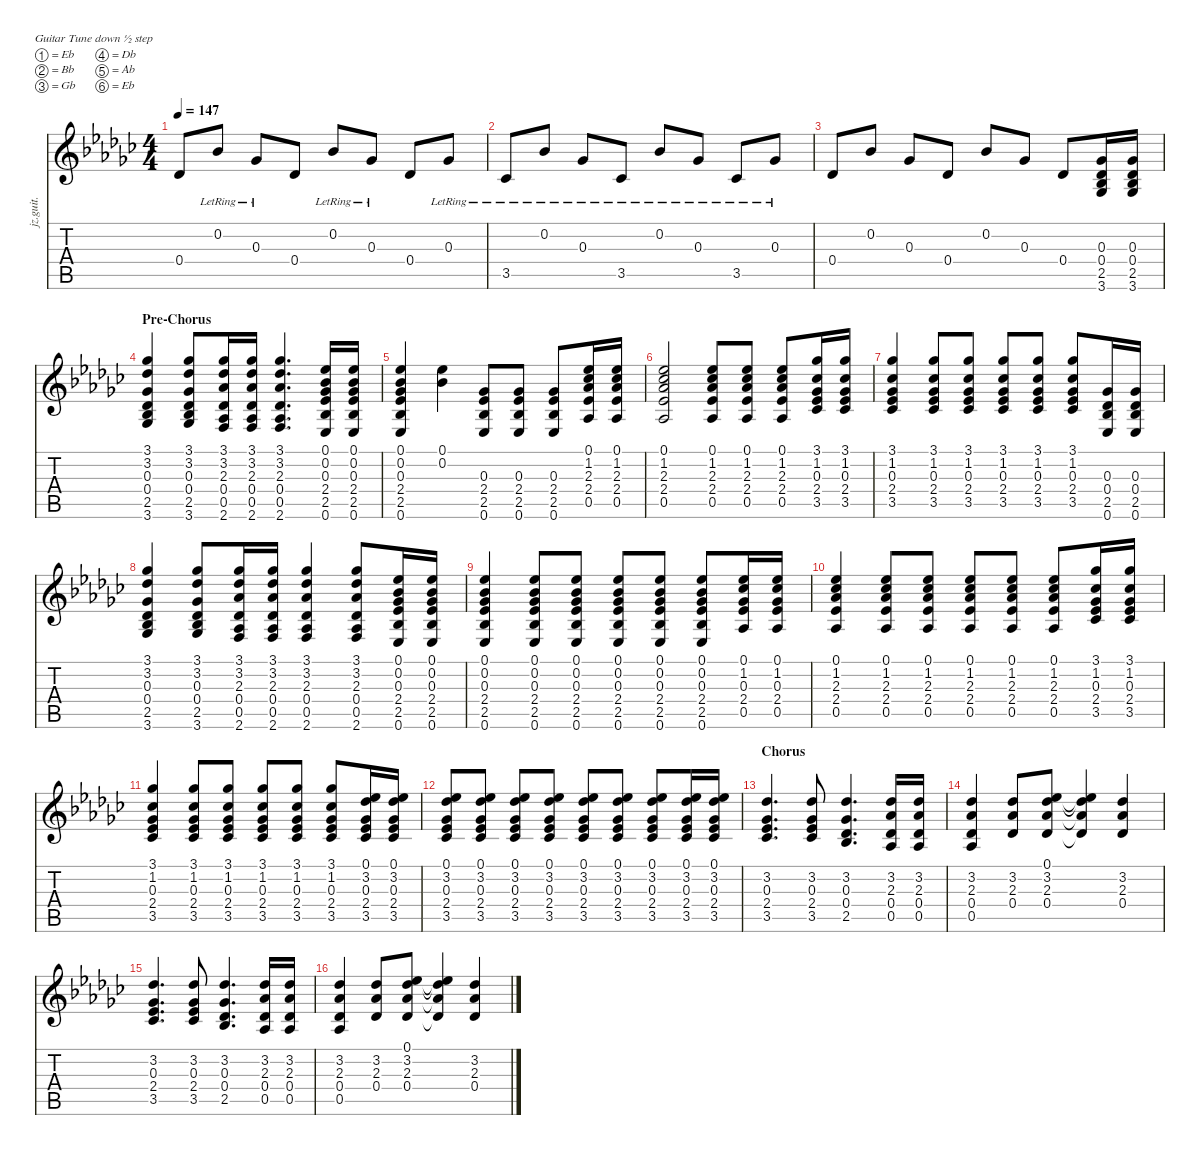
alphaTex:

\defaultSystemsLayout 4
\hideDynamics
\bracketExtendMode nobrackets
\otherSystemsTrackNameOrientation horizontal
\track ("Guitar (Billy)" "jz.guit.") {instrument electricguitarjazz}
\staff {score tabs}
\tuning (Eb4 Bb3 Gb3 Db3 Ab2 Eb2)
\ts (4 4)
\tempo 147
\clef g2
\ks ebminor
0.4{acc b}.8{dy f beam Up} 0.2{lr acc b}.8{beam Up} 0.3{lr acc b}.8{beam Up} 0.4{acc b}.8{beam Up} 0.2{lr acc b}.8{beam Up} 0.3{lr acc b}.8{beam Up} 0.4{acc b}.8{beam Up} 0.3{lr acc b}.8{beam Up} |
3.5{lr acc b}.8{beam Up} 0.2{lr acc b}.8{beam Up} 0.3{lr acc b}.8{beam Up} 3.5{lr acc b}.8{beam Up} 0.2{lr acc b}.8{beam Up} 0.3{lr acc b}.8{beam Up} 3.5{lr acc b}.8{beam Up} 0.3{lr acc b}.8{beam Up} |
0.4{acc b}.8{beam Up} 0.2{acc b}.8{beam Up} 0.3{acc b}.8{beam Up} 0.4{acc b}.8{beam Up} 0.2{acc b}.8{beam Up} 0.3{acc b}.8{beam Up} 0.4{acc b}.8{beam Up} (0.3{acc b} 0.4{acc b} 2.5{acc b} 3.6{acc b}).16{beam Up} (0.3{acc b} 0.4{acc b} 2.5{acc b} 3.6{acc b}).16{beam Up} |
\section ("" "Pre-Chorus")
(3.1{acc b} 3.2{acc b} 0.3{acc b} 0.4{acc b} 2.5{acc b} 3.6{acc b}).4{beam Up} (3.1{acc b} 3.2{acc b} 0.3{acc b} 0.4{acc b} 2.5{acc b} 3.6{acc b}).8{beam Up} (3.1{acc b} 3.2{acc b} 2.3{acc b} 0.4{acc b} 0.5{acc b} 2.6{acc forcenatural}).16{beam Up} (3.1{acc b} 3.2{acc b} 2.3{acc b} 0.4{acc b} 0.5{acc b} 2.6{acc forcenatural}).16{beam Up} (3.1{acc b} 3.2{acc b} 2.3{acc b} 0.4{acc b} 0.5{acc b} 2.6{acc forcenatural}).4{d beam Up} (0.1{acc b} 0.2{acc b} 0.3{acc b} 2.4{acc b} 2.5{acc b} 0.6{acc b}).16{beam Up} (0.1{acc b} 0.2{acc b} 0.3{acc b} 2.4{acc b} 2.5{acc b} 0.6{acc b}).16{beam Up} |
(0.1{acc b} 0.2{acc b} 0.3{acc b} 2.4{acc b} 2.5{acc b} 0.6{acc b}).4{beam Up} (0.1{acc b} 0.2{acc b}).4{beam Down} (0.3{acc b} 2.4{acc b} 2.5{acc b} 0.6{acc b}).8{beam Up} (0.3{acc b} 2.4{acc b} 2.5{acc b} 0.6{acc b}).8{beam Up} (0.3{acc b} 2.4{acc b} 2.5{acc b} 0.6{acc b}).8{beam Up} (0.1{acc b} 1.2{acc b} 2.3{acc b} 2.4{acc b} 0.5{acc b}).16{beam Up} (0.1{acc b} 1.2{acc b} 2.3{acc b} 2.4{acc b} 0.5{acc b}).16{beam Up} |
(0.1{acc b} 1.2{acc b} 2.3{acc b} 2.4{acc b} 0.5{acc b}).2{beam Up} (0.1{acc b} 1.2{acc b} 2.3{acc b} 2.4{acc b} 0.5{acc b}).8{beam Up} (0.1{acc b} 1.2{acc b} 2.3{acc b} 2.4{acc b} 0.5{acc b}).8{beam Up} (0.1{acc b} 1.2{acc b} 2.3{acc b} 2.4{acc b} 0.5{acc b}).8{beam Up} (3.1{acc b} 1.2{acc b} 0.3{acc b} 2.4{acc b} 3.5{acc b}).16{beam Up} (3.1{acc b} 1.2{acc b} 0.3{acc b} 2.4{acc b} 3.5{acc b}).16{beam Up} |
(3.1{acc b} 1.2{acc b} 0.3{acc b} 2.4{acc b} 3.5{acc b}).4{beam Up} (3.1{acc b} 1.2{acc b} 0.3{acc b} 2.4{acc b} 3.5{acc b}).8{beam Up} (3.1{acc b} 1.2{acc b} 0.3{acc b} 2.4{acc b} 3.5{acc b}).8{beam Up} (3.1{acc b} 1.2{acc b} 0.3{acc b} 2.4{acc b} 3.5{acc b}).8{beam Up} (3.1{acc b} 1.2{acc b} 0.3{acc b} 2.4{acc b} 3.5{acc b}).8{beam Up} (3.1{acc b} 1.2{acc b} 0.3{acc b} 2.4{acc b} 3.5{acc b}).8{beam Up} (0.3{acc b} 0.4{acc b} 2.5{acc b} 0.6{acc b}).16{beam Up} (0.3{acc b} 0.4{acc b} 2.5{acc b} 0.6{acc b}).16{beam Up} |
(3.1{acc b} 3.2{acc b} 0.3{acc b} 0.4{acc b} 2.5{acc b} 3.6{acc b}).4{beam Up} (3.1{acc b} 3.2{acc b} 0.3{acc b} 0.4{acc b} 2.5{acc b} 3.6{acc b}).8{beam Up} (3.1{acc b} 3.2{acc b} 2.3{acc b} 0.4{acc b} 0.5{acc b} 2.6{acc forcenatural}).16{beam Up} (3.1{acc b} 3.2{acc b} 2.3{acc b} 0.4{acc b} 0.5{acc b} 2.6{acc forcenatural}).16{beam Up} (3.1{acc b} 3.2{acc b} 2.3{acc b} 0.4{acc b} 0.5{acc b} 2.6{acc forcenatural}).4{beam Up} (3.1{acc b} 3.2{acc b} 2.3{acc b} 0.4{acc b} 0.5{acc b} 2.6{acc forcenatural}).8{beam Up} (0.1{acc b} 0.2{acc b} 0.3{acc b} 2.4{acc b} 2.5{acc b} 0.6{acc b}).16{beam Up} (0.1{acc b} 0.2{acc b} 0.3{acc b} 2.4{acc b} 2.5{acc b} 0.6{acc b}).16{beam Up} |
(0.1{acc b} 0.2{acc b} 0.3{acc b} 2.4{acc b} 2.5{acc b} 0.6{acc b}).4{beam Up} (0.1{acc b} 0.2{acc b} 0.3{acc b} 2.4{acc b} 2.5{acc b} 0.6{acc b}).8{beam Up} (0.1{acc b} 0.2{acc b} 0.3{acc b} 2.4{acc b} 2.5{acc b} 0.6{acc b}).8{beam Up} (0.1{acc b} 0.2{acc b} 0.3{acc b} 2.4{acc b} 2.5{acc b} 0.6{acc b}).8{beam Up} (0.1{acc b} 0.2{acc b} 0.3{acc b} 2.4{acc b} 2.5{acc b} 0.6{acc b}).8{beam Up} (0.1{acc b} 0.2{acc b} 0.3{acc b} 2.4{acc b} 2.5{acc b} 0.6{acc b}).8{beam Up} (0.1{acc b} 1.2{acc b} 0.3{acc b} 2.4{acc b} 0.5{acc b}).16{beam Up} (0.1{acc b} 1.2{acc b} 0.3{acc b} 2.4{acc b} 0.5{acc b}).16{beam Up} |
(0.1{acc b} 1.2{acc b} 2.3{acc b} 2.4{acc b} 0.5{acc b}).4{beam Up} (0.1{acc b} 1.2{acc b} 2.3{acc b} 2.4{acc b} 0.5{acc b}).8{beam Up} (0.1{acc b} 1.2{acc b} 2.3{acc b} 2.4{acc b} 0.5{acc b}).8{beam Up} (0.1{acc b} 1.2{acc b} 2.3{acc b} 2.4{acc b} 0.5{acc b}).8{beam Up} (0.1{acc b} 1.2{acc b} 2.3{acc b} 2.4{acc b} 0.5{acc b}).8{beam Up} (0.1{acc b} 1.2{acc b} 2.3{acc b} 2.4{acc b} 0.5{acc b}).8{beam Up} (3.1{acc b} 1.2{acc b} 0.3{acc b} 2.4{acc b} 3.5{acc b}).16{beam Up} (3.1{acc b} 1.2{acc b} 0.3{acc b} 2.4{acc b} 3.5{acc b}).16{beam Up} |
(3.1{acc b} 1.2{acc b} 0.3{acc b} 2.4{acc b} 3.5{acc b}).4{beam Up} (3.1{acc b} 1.2{acc b} 0.3{acc b} 2.4{acc b} 3.5{acc b}).8{beam Up} (3.1{acc b} 1.2{acc b} 0.3{acc b} 2.4{acc b} 3.5{acc b}).8{beam Up} (3.1{acc b} 1.2{acc b} 0.3{acc b} 2.4{acc b} 3.5{acc b}).8{beam Up} (3.1{acc b} 1.2{acc b} 0.3{acc b} 2.4{acc b} 3.5{acc b}).8{beam Up} (3.1{acc b} 1.2{acc b} 0.3{acc b} 2.4{acc b} 3.5{acc b}).8{beam Up} (0.1{acc b} 3.2{acc b} 0.3{acc b} 2.4{acc b} 3.5{acc b}).16{beam Up} (0.1{acc b} 3.2{acc b} 0.3{acc b} 2.4{acc b} 3.5{acc b}).16{beam Up} |
(0.1{acc b} 3.2{acc b} 0.3{acc b} 2.4{acc b} 3.5{acc b}).8{beam Up} (0.1{acc b} 3.2{acc b} 0.3{acc b} 2.4{acc b} 3.5{acc b}).8{beam Up} (0.1{acc b} 3.2{acc b} 0.3{acc b} 2.4{acc b} 3.5{acc b}).8{beam Up} (0.1{acc b} 3.2{acc b} 0.3{acc b} 2.4{acc b} 3.5{acc b}).8{beam Up} (0.1{acc b} 3.2{acc b} 0.3{acc b} 2.4{acc b} 3.5{acc b}).8{beam Up} (0.1{acc b} 3.2{acc b} 0.3{acc b} 2.4{acc b} 3.5{acc b}).8{beam Up} (0.1{acc b} 3.2{acc b} 0.3{acc b} 2.4{acc b} 3.5{acc b}).8{beam Up} (0.1{acc b} 3.2{acc b} 0.3{acc b} 2.4{acc b} 3.5{acc b}).16{beam Up} (0.1{acc b} 3.2{acc b} 0.3{acc b} 2.4{acc b} 3.5{acc b}).16{beam Up} |
\section ("" "Chorus")
(3.2{acc b} 0.3{acc b} 2.4{acc b} 3.5{acc b}).4{d beam Up} (3.2{acc b} 0.3{acc b} 2.4{acc b} 3.5{acc b}).8{beam Up} (3.2{acc b} 0.3{acc b} 0.4{acc b} 2.5{acc b}).4{d beam Up} (3.2{acc b} 2.3{acc b} 0.4{acc b} 0.5{acc b}).16{beam Up} (3.2{acc b} 2.3{acc b} 0.4{acc b} 0.5{acc b}).16{beam Up} |
(3.2{acc b} 2.3{acc b} 0.4{acc b} 0.5{acc b}).4{beam Up} (3.2{acc b} 2.3{acc b} 0.4{acc b}).8{beam Up} (0.1{acc b} 3.2{acc b} 2.3{acc b} 0.4{acc b}).8{beam Up} (0.1{t acc b} 3.2{t acc b} 2.3{t acc b} 0.4{t acc b}).4{beam Up} (3.2{acc b} 2.3{acc b} 0.4{acc b}).4{beam Up} |
(3.2{acc b} 0.3{acc b} 2.4{acc b} 3.5{acc b}).4{d beam Up} (3.2{acc b} 0.3{acc b} 2.4{acc b} 3.5{acc b}).8{beam Up} (3.2{acc b} 0.3{acc b} 0.4{acc b} 2.5{acc b}).4{d beam Up} (3.2{acc b} 2.3{acc b} 0.4{acc b} 0.5{acc b}).16{beam Up} (3.2{acc b} 2.3{acc b} 0.4{acc b} 0.5{acc b}).16{beam Up} |
(3.2{acc b} 2.3{acc b} 0.4{acc b} 0.5{acc b}).4{beam Up} (3.2{acc b} 2.3{acc b} 0.4{acc b}).8{beam Up} (0.1{acc b} 3.2{acc b} 2.3{acc b} 0.4{acc b}).8{beam Up} (0.1{t acc b} 3.2{t acc b} 2.3{t acc b} 0.4{t acc b}).4{beam Up} (3.2{acc b} 2.3{acc b} 0.4{acc b}).4{beam Up}
